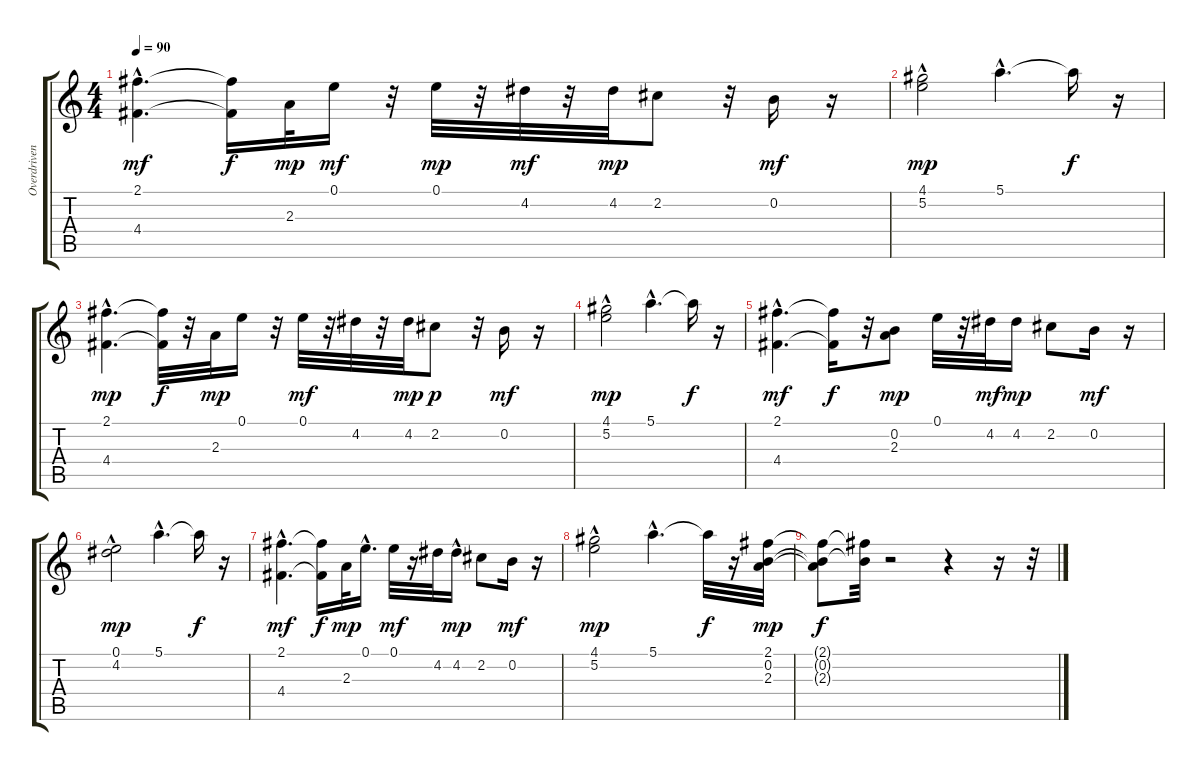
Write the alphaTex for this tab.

\track ("Overdriven" "Overdriven") {instrument overdrivenguitar}
\staff {score tabs}
\tuning (E4 B3 G3 D3 A2 E2) {hide}
\ts (4 4)
\tempo 90
\clef g2
\ks c
(2.1{hac} 4.4{hac}).4{d dy mf} (2.1{t} 4.4{t}).16{dy f} 2.3.32{dy mp} 0.1.16{dy mf} r.32 0.1.32{dy mp} r.32 4.2.32{dy mf} r.32 4.2.32{dy mp} 2.2.8 r.32 0.2.16{dy mf} r.16 |
(4.1 5.2{hac}).2{dy mp} 5.1{hac}.4{d} 5.1{t}.16{dy f} r.16 |
(2.1{hac} 4.4{hac}).4{d dy mp} (2.1{t} 4.4{t}).32{dy f} r.32 2.3.32{dy mp} 0.1.16 r.32 0.1.32{dy mf} r.32 4.2.32 r.32 4.2.32{dy mp} 2.2.8{dy p} r.32 0.2.16{dy mf} r.16 |
(4.1{hac} 5.2{hac}).2{dy mp} 5.1{hac}.4{d} 5.1{t}.16{dy f} r.16 |
(2.1{hac} 4.4{hac}).4{d dy mf} (2.1{t} 4.4{t}).16{dy f} r.32 (0.2 2.3).8{dy mp} 0.1.32 r.32 4.2.32{dy mf} 4.2.16{dy mp} 2.2.8 0.2.16{dy mf} r.16 |
(0.1{hac} 4.2{hac}).2{dy mp} 5.1{hac}.4{d} 5.1{t}.16{dy f} r.16 |
(2.1{hac} 4.4{hac}).4{d dy mf} (2.1{t} 4.4{t}).16{dy f} 2.3.32{dy mp} 0.1{hac}.16{d} 0.1.32{dy mf} r.16 4.2.32 4.2{hac}.16{dy mp} 2.2.8 0.2.16{dy mf} r.16 |
(4.1 5.2{hac}).2{dy mp} 5.1{hac}.4{d} 5.1{t}.32{dy f} r.16 (2.1 0.2 2.3).32{dy mp} |
(2.1{t} 0.2{t} 2.3{t}).8{dy f} (2.1{t} 0.2{t}).32 r.2 r.4 r.16 r.32
